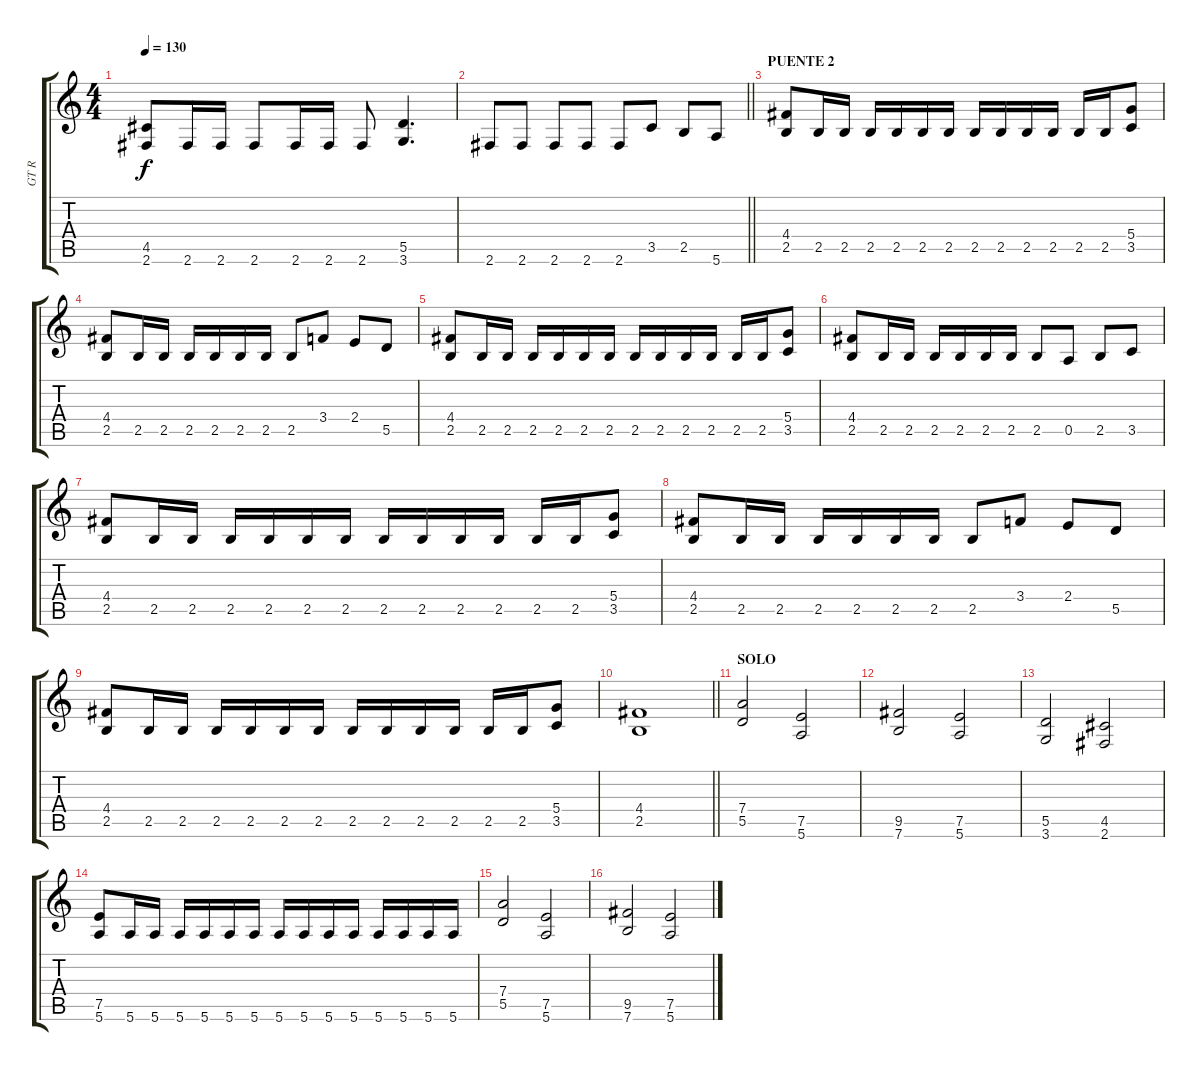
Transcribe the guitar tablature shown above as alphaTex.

\track ("GT R" "GT R") {instrument distortionguitar}
\staff {score tabs}
\tuning (E4 B3 G3 D3 A2 E2) {hide}
\ts (4 4)
\tempo 130
\clef g2
\ks c
(4.5 2.6).8{dy f} 2.6.16 2.6.16 2.6.8 2.6.16 2.6.16 2.6.8 (5.5 3.6).4{d} |
\barLineRight lightlight
2.6.8 2.6.8 2.6.8 2.6.8 2.6.8 3.5.8 2.5.8 5.6.8 |
\section ("" "PUENTE 2")
(4.4 2.5).8 2.5.16 2.5.16 2.5.16 2.5.16 2.5.16 2.5.16 2.5.16 2.5.16 2.5.16 2.5.16 2.5.16 2.5.16 (5.4 3.5).8 |
(4.4 2.5).8 2.5.16 2.5.16 2.5.16 2.5.16 2.5.16 2.5.16 2.5.8 3.4.8 2.4.8 5.5.8 |
(4.4 2.5).8 2.5.16 2.5.16 2.5.16 2.5.16 2.5.16 2.5.16 2.5.16 2.5.16 2.5.16 2.5.16 2.5.16 2.5.16 (5.4 3.5).8 |
(4.4 2.5).8 2.5.16 2.5.16 2.5.16 2.5.16 2.5.16 2.5.16 2.5.8 0.5.8 2.5.8 3.5.8 |
(4.4 2.5).8 2.5.16 2.5.16 2.5.16 2.5.16 2.5.16 2.5.16 2.5.16 2.5.16 2.5.16 2.5.16 2.5.16 2.5.16 (5.4 3.5).8 |
(4.4 2.5).8 2.5.16 2.5.16 2.5.16 2.5.16 2.5.16 2.5.16 2.5.8 3.4.8 2.4.8 5.5.8 |
(4.4 2.5).8 2.5.16 2.5.16 2.5.16 2.5.16 2.5.16 2.5.16 2.5.16 2.5.16 2.5.16 2.5.16 2.5.16 2.5.16 (5.4 3.5).8 |
\barLineRight lightlight
(4.4 2.5).1 |
\section ("" "SOLO")
(7.4 5.5).2 (7.5 5.6).2 |
(9.5 7.6).2 (7.5 5.6).2 |
(5.5 3.6).2 (4.5 2.6).2 |
(7.5 5.6).8 5.6.16 5.6.16 5.6.16 5.6.16 5.6.16 5.6.16 5.6.16 5.6.16 5.6.16 5.6.16 5.6.16 5.6.16 5.6.16 5.6.16 |
(7.4 5.5).2 (7.5 5.6).2 |
(9.5 7.6).2 (7.5 5.6).2
